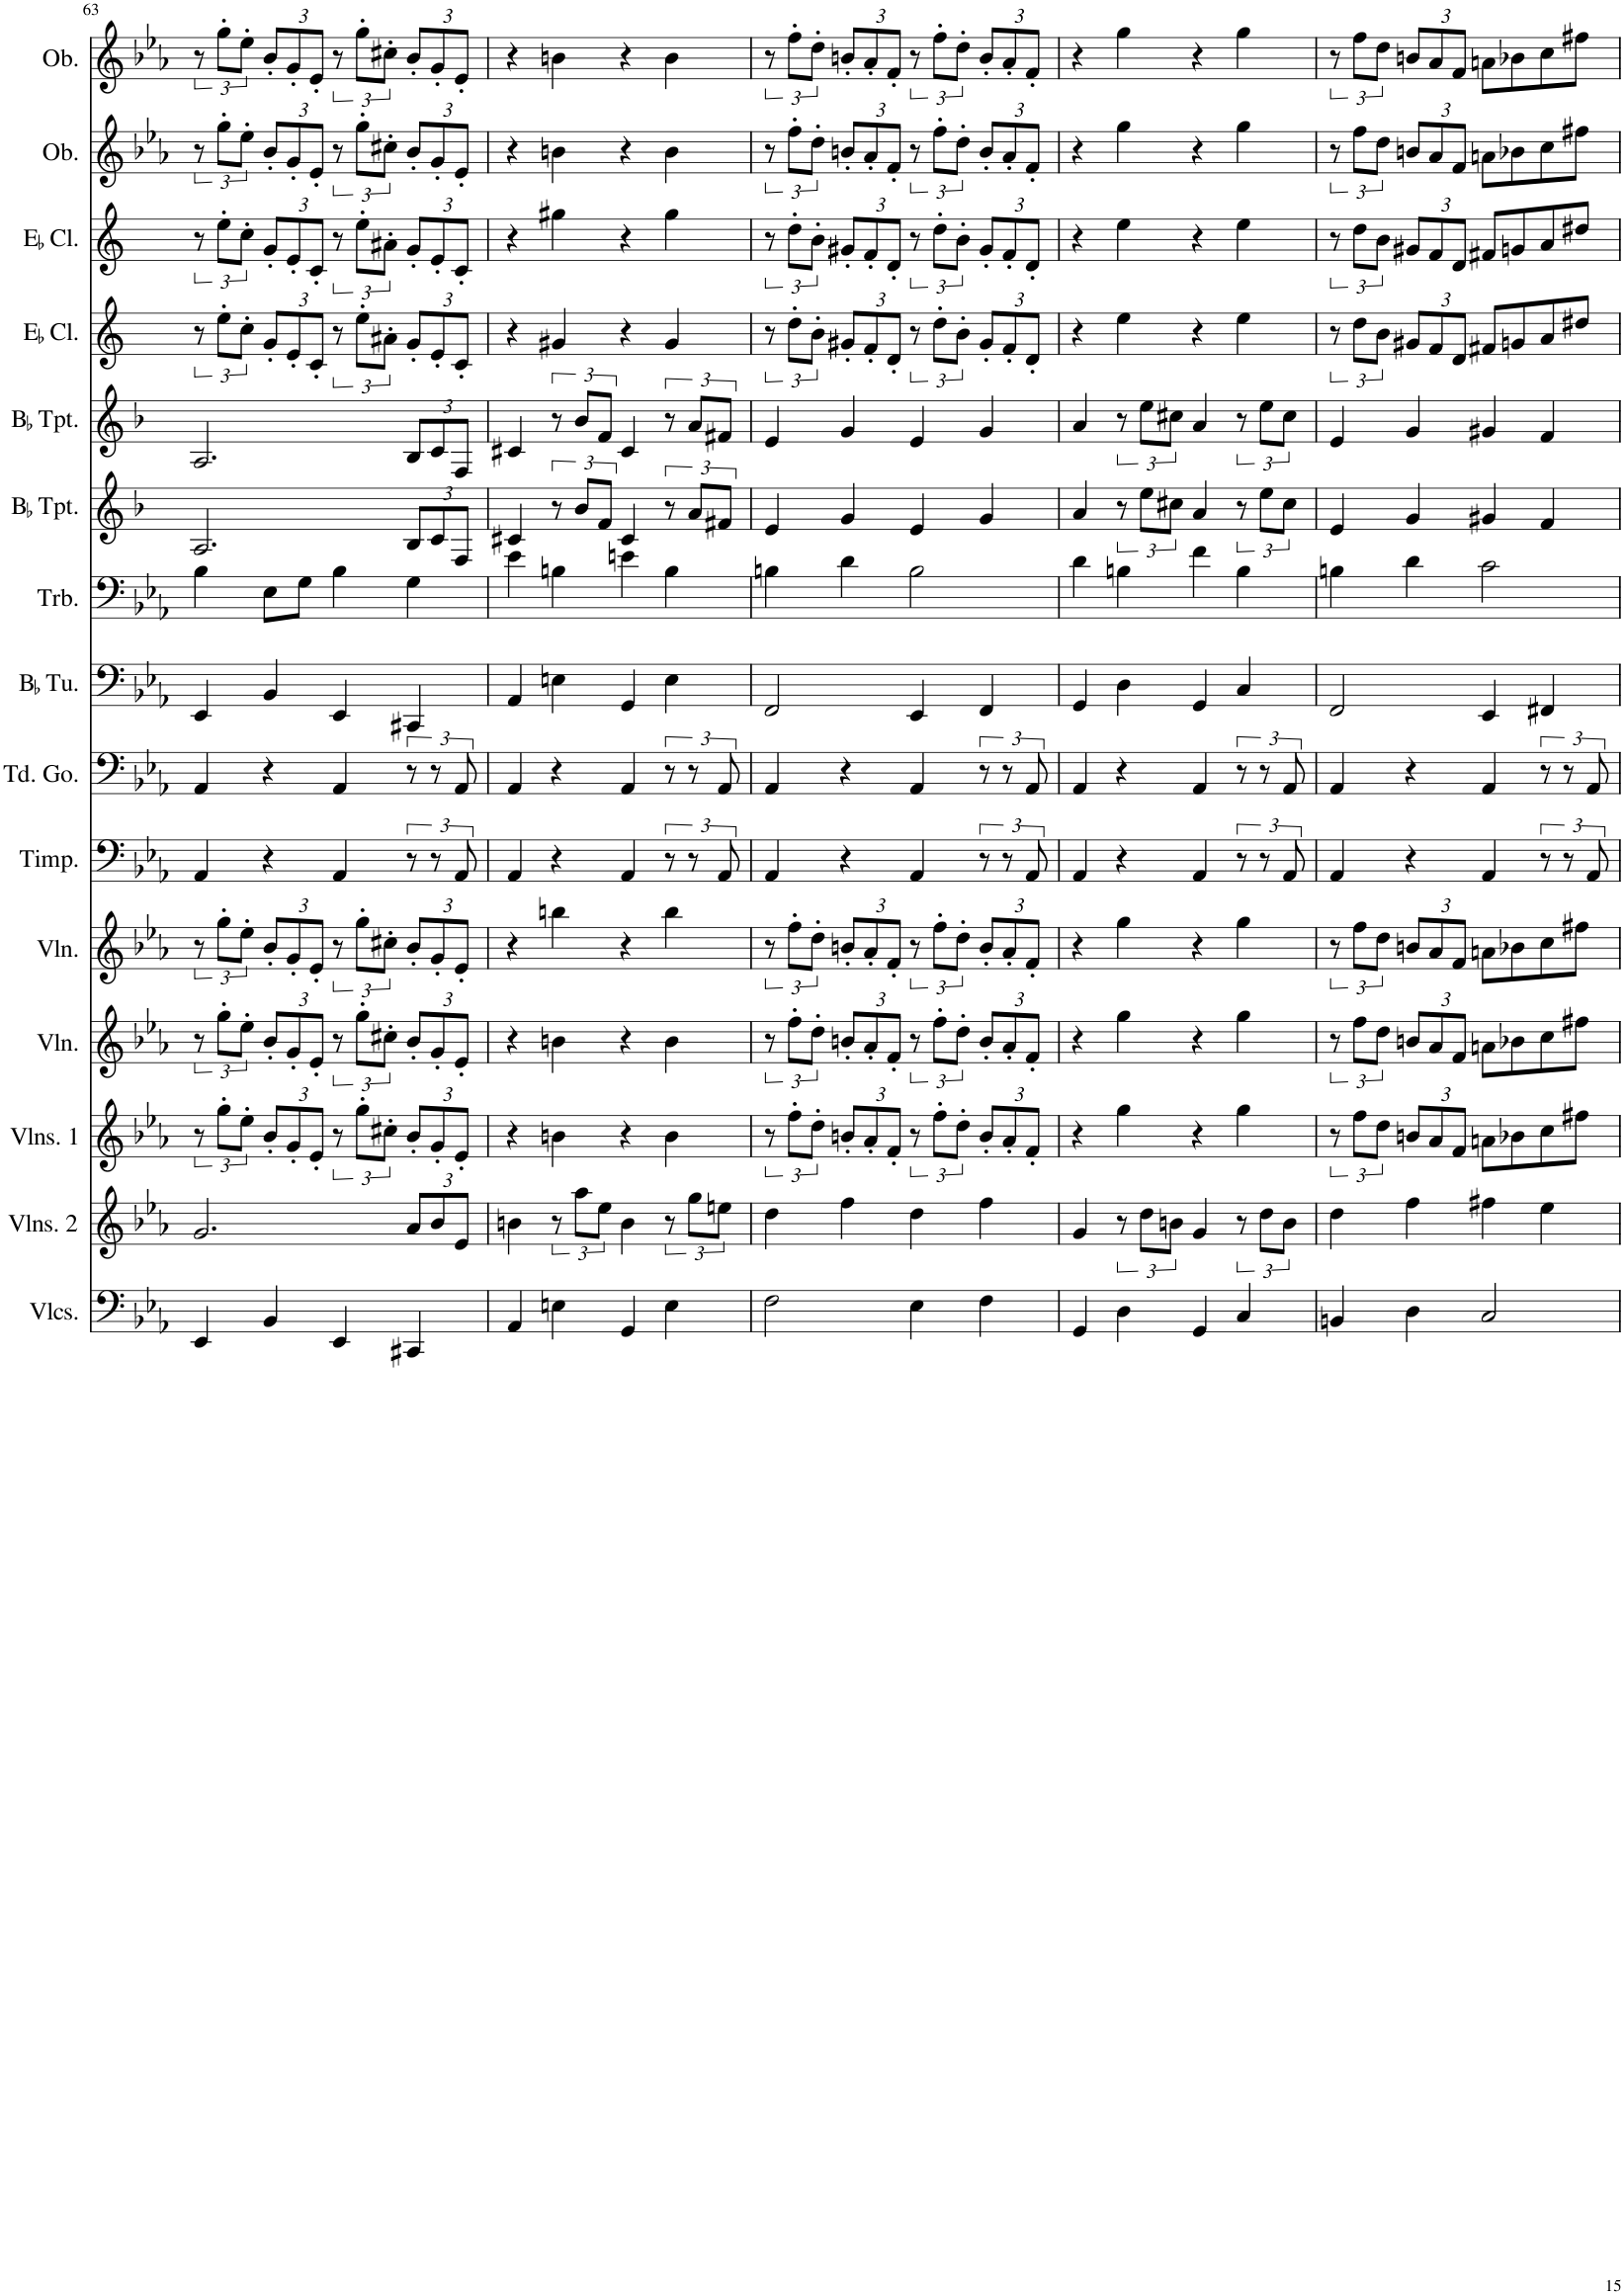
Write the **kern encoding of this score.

**kern	**kern	**kern	**kern	**kern	**kern	**kern	**kern	**kern	**kern	**kern	**kern	**kern	**kern	**kern
*part15	*part14	*part13	*part12	*part11	*part10	*part9	*part8	*part7	*part6	*part5	*part4	*part3	*part2	*part1
*staff15	*staff14	*staff13	*staff12	*staff11	*staff10	*staff9	*staff8	*staff7	*staff6	*staff5	*staff4	*staff3	*staff2	*staff1
*I"Violoncellos	*I"Violins 2	*I"Violins 1	*I"Violin	*I"Violin	*I"Timpani	*I"Tuned Gongs	*I"BaccidentalFlat Tuba	*I"Trombone	*I"BaccidentalFlat Trumpet	*I"BaccidentalFlat Trumpet	*I"EaccidentalFlat Clarinet	*I"EaccidentalFlat Clarinet	*I"Oboe	*I"Oboe
*I'Vlcs.	*I'Vlns. 2	*I'Vlns. 1	*I'Vln.	*I'Vln.	*I'Timp.	*I'Td. Go.	*I'BaccidentalFlat Tu.	*I'Trb.	*I'BaccidentalFlat Tpt.	*I'BaccidentalFlat Tpt.	*I'EaccidentalFlat Cl.	*I'EaccidentalFlat Cl.	*I'Ob.	*I'Ob.
!!LO:PB:g=z
*clefF4	*clefG2	*clefG2	*clefG2	*clefG2	*clefF4	*clefF4	*clefF4	*clefF4	*clefG2	*clefG2	*clefG2	*clefG2	*clefG2	*clefG2
*	*	*	*	*	*	*	*	*	*Trd1c2	*Trd1c2	*Trd-2c-3	*Trd-2c-3	*	*
*k[b-e-a-]	*k[b-e-a-]	*k[b-e-a-]	*k[b-e-a-]	*k[b-e-a-]	*k[b-e-a-]	*k[b-e-a-]	*k[b-e-a-]	*k[b-e-a-]	*k[b-]	*k[b-]	*k[]	*k[]	*k[b-e-a-]	*k[b-e-a-]
*M4/4	*M4/4	*M4/4	*M4/4	*M4/4	*M4/4	*M4/4	*M4/4	*M4/4	*M4/4	*M4/4	*M4/4	*M4/4	*M4/4	*M4/4
=63	=63	=63	=63	=63	=63	=63	=63	=63	=63	=63	=63	=63	=63	=63
4EE-/	2.g/	12r	12r	12r	4AA-/	4AA-/	4EE-/	4B-\	2.A/	2.A/	12r	12r	12r	12r
.	.	12gg'\L	12gg'\L	12gg'\L	.	.	.	.	.	.	12ee'\L	12ee'\L	12gg'\L	12gg'\L
.	.	12ee-'\J	12ee-'\J	12ee-'\J	.	.	.	.	.	.	12cc'\J	12cc'\J	12ee-'\J	12ee-'\J
*	*	*Xbrackettup	*Xbrackettup	*Xbrackettup	*	*	*	*	*	*	*Xbrackettup	*Xbrackettup	*Xbrackettup	*Xbrackettup
4BB-/	.	12b-'/L	12b-'/L	12b-'/L	4r	4r	4BB-/	8E-\L	.	.	12g'/L	12g'/L	12b-'/L	12b-'/L
.	.	12g'/	12g'/	12g'/	.	.	.	.	.	.	12e'/	12e'/	12g'/	12g'/
.	.	.	.	.	.	.	.	8G\J	.	.	.	.	.	.
.	.	12e-'/J	12e-'/J	12e-'/J	.	.	.	.	.	.	12c'/J	12c'/J	12e-'/J	12e-'/J
*	*	*brackettup	*brackettup	*brackettup	*	*	*	*	*	*	*brackettup	*brackettup	*brackettup	*brackettup
4EE-/	.	12r	12r	12r	4AA-/	4AA-/	4EE-/	4B-\	.	.	12r	12r	12r	12r
.	.	12gg'\L	12gg'\L	12gg'\L	.	.	.	.	.	.	12ee'\L	12ee'\L	12gg'\L	12gg'\L
.	.	12cc#X'\J	12cc#X'\J	12cc#X'\J	.	.	.	.	.	.	12a#X'\J	12a#X'\J	12cc#X'\J	12cc#X'\J
*	*Xbrackettup	*Xbrackettup	*Xbrackettup	*Xbrackettup	*	*	*	*	*Xbrackettup	*Xbrackettup	*Xbrackettup	*Xbrackettup	*Xbrackettup	*Xbrackettup
4CC#X/	12a-/L	12b-'/L	12b-'/L	12b-'/L	12r	12r	4CC#X/	4G\	12B-/L	12B-/L	12g'/L	12g'/L	12b-'/L	12b-'/L
.	12b-/	12g'/	12g'/	12g'/	12r	12r	.	.	12c/	12c/	12e'/	12e'/	12g'/	12g'/
.	12e-/J	12e-'/J	12e-'/J	12e-'/J	12AA-/	12AA-/	.	.	12F/J	12F/J	12c'/J	12c'/J	12e-'/J	12e-'/J
=64	=64	=64	=64	=64	=64	=64	=64	=64	=64	=64	=64	=64	=64	=64
4AA-/	4bn\	4r	4r	4r	4AA-/	4AA-/	4AA-/	4e-\	4c#X/	4c#X/	4r	4r	4r	4r
*	*brackettup	*	*	*	*	*	*	*	*brackettup	*brackettup	*	*	*	*
4En\	12r	4bn\	4bn\	4bbn\	4r	4r	4En\	4Bn\	12r	12r	4g#X/	4gg#X\	4bn\	4bn>\
.	12aa-\L	.	.	.	.	.	.	.	12b-/L	12b-/L	.	.	.	.
.	12ee-\J	.	.	.	.	.	.	.	12f/J	12f/J	.	.	.	.
4GG/	4b\	4r	4r	4r	4AA-/	4AA-/	4GG/	4en\	4c#/	4c#/	4r	4r	4r	4r
4E\	12r	4b\	4b\	4bb\	12r	12r	4E\	4B\	12r	12r	4g#/	4gg#\	4b\	4b>\
.	12gg\L	.	.	.	12r	12r	.	.	12a/L	12a/L	.	.	.	.
.	12een\J	.	.	.	12AA-/	12AA-/	.	.	12f#X/J	12f#X/J	.	.	.	.
=65	=65	=65	=65	=65	=65	=65	=65	=65	=65	=65	=65	=65	=65	=65
*	*	*brackettup	*brackettup	*brackettup	*	*	*	*	*	*	*brackettup	*brackettup	*brackettup	*brackettup
2F\	4dd\	12r	12r	12r	4AA-/	4AA-/	2FF/	4Bn\	4e/	4e/	12r	12r	12r	12r
.	.	12ff'\L	12ff'\L	12ff'\L	.	.	.	.	.	.	12dd'\L	12dd'\L	12ff'\L	12ff'\L
.	.	12dd'\J	12dd'\J	12dd'\J	.	.	.	.	.	.	12b'\J	12b'\J	12dd'\J	12dd'\J
*	*	*Xbrackettup	*Xbrackettup	*Xbrackettup	*	*	*	*	*	*	*Xbrackettup	*Xbrackettup	*Xbrackettup	*Xbrackettup
.	4ff\	12bn'/L	12bn'/L	12bn'/L	4r	4r	.	4d\	4g/	4g/	12g#X'/L	12g#X'/L	12bn'/L	12bn'/L
.	.	12a-'/	12a-'/	12a-'/	.	.	.	.	.	.	12f'/	12f'/	12a-'/	12a-'/
.	.	12f'/J	12f'/J	12f'/J	.	.	.	.	.	.	12d'/J	12d'/J	12f'/J	12f'/J
*	*	*brackettup	*brackettup	*brackettup	*	*	*	*	*	*	*brackettup	*brackettup	*brackettup	*brackettup
4E-\	4dd\	12r	12r	12r	4AA-/	4AA-/	4EE-/	2B\	4e/	4e/	12r	12r	12r	12r
.	.	12ff'\L	12ff'\L	12ff'\L	.	.	.	.	.	.	12dd'\L	12dd'\L	12ff'\L	12ff'\L
.	.	12dd'\J	12dd'\J	12dd'\J	.	.	.	.	.	.	12b'\J	12b'\J	12dd'\J	12dd'\J
*	*	*Xbrackettup	*Xbrackettup	*Xbrackettup	*	*	*	*	*	*	*Xbrackettup	*Xbrackettup	*Xbrackettup	*Xbrackettup
4F\	4ff\	12b'/L	12b'/L	12b'/L	12r	12r	4FF/	.	4g/	4g/	12g#'/L	12g#'/L	12b'/L	12b'/L
.	.	12a-'/	12a-'/	12a-'/	12r	12r	.	.	.	.	12f'/	12f'/	12a-'/	12a-'/
.	.	12f'/J	12f'/J	12f'/J	12AA-/	12AA-/	.	.	.	.	12d'/J	12d'/J	12f'/J	12f'/J
=66	=66	=66	=66	=66	=66	=66	=66	=66	=66	=66	=66	=66	=66	=66
4GG/	4g/	4r	4r	4r	4AA-/	4AA-/	4GG/	4d\	4a/	4a/	4r	4r	4r	4r
4D\	12r	4gg\	4gg\	4gg\	4r	4r	4D\	4Bn\	12r	12r	4ee\	4ee\	4gg\	4gg>\
.	12dd\L	.	.	.	.	.	.	.	12ee\L	12ee\L	.	.	.	.
.	12bn\J	.	.	.	.	.	.	.	12cc#X\J	12cc#X\J	.	.	.	.
4GG/	4g/	4r	4r	4r	4AA-/	4AA-/	4GG/	4f\	4a/	4a/	4r	4r	4r	4r
4C/	12r	4gg\	4gg\	4gg\	12r	12r	4C/	4B\	12r	12r	4ee\	4ee\	4gg\	4gg>\
.	12dd\L	.	.	.	12r	12r	.	.	12ee\L	12ee\L	.	.	.	.
.	12b\J	.	.	.	12AA-/	12AA-/	.	.	12cc#\J	12cc#\J	.	.	.	.
=67	=67	=67	=67	=67	=67	=67	=67	=67	=67	=67	=67	=67	=67	=67
*	*	*brackettup	*brackettup	*brackettup	*	*	*	*	*	*	*brackettup	*brackettup	*brackettup	*brackettup
4BBn/	4dd\	12r	12r	12r	4AA-/	4AA-/	2FF/	4Bn\	4e/	4e/	12r	12r	12r	12r
.	.	12ff\L	12ff\L	12ff\L	.	.	.	.	.	.	12dd\L	12dd\L	12ff\L	12ff\L
.	.	12dd\J	12dd\J	12dd\J	.	.	.	.	.	.	12b\J	12b\J	12dd\J	12dd\J
*	*	*Xbrackettup	*Xbrackettup	*Xbrackettup	*	*	*	*	*	*	*Xbrackettup	*Xbrackettup	*Xbrackettup	*Xbrackettup
4D\	4ff\	12bn/L	12bn/L	12bn/L	4r	4r	.	4d\	4g/	4g/	12g#X/L	12g#X/L	12bn/L	12bn/L
.	.	12a-/	12a-/	12a-/	.	.	.	.	.	.	12f/	12f/	12a-/	12a-/
.	.	12f/J	12f/J	12f/J	.	.	.	.	.	.	12d/J	12d/J	12f/J	12f/J
2C/	4ff#X\	8an\L	8an\L	8an\L	4AA-/	4AA-/	4EE-/	2c\	4g#X/	4g#X/	8f#X/L	8f#X/L	8an\L	8an\L
.	.	8b-X\	8b-X\	8b-X\	.	.	.	.	.	.	8gn/	8gn/	8b-X\	8b-X\
.	4ee-\	8cc\	8cc\	8cc\	12r	12r	4FF#X/	.	4f/	4f/	8a/	8a/	8cc\	8cc\
.	.	.	.	.	12r	12r	.	.	.	.	.	.	.	.
.	.	8ff#X\J	8ff#X\J	8ff#X\J	.	.	.	.	.	.	8dd#X/J	8dd#X/J	8ff#X\J	8ff#X\J
.	.	.	.	.	12AA-/	12AA-/	.	.	.	.	.	.	.	.
=	=	=	=	=	=	=	=	=	=	=	=	=	=	=
*-	*-	*-	*-	*-	*-	*-	*-	*-	*-	*-	*-	*-	*-	*-
